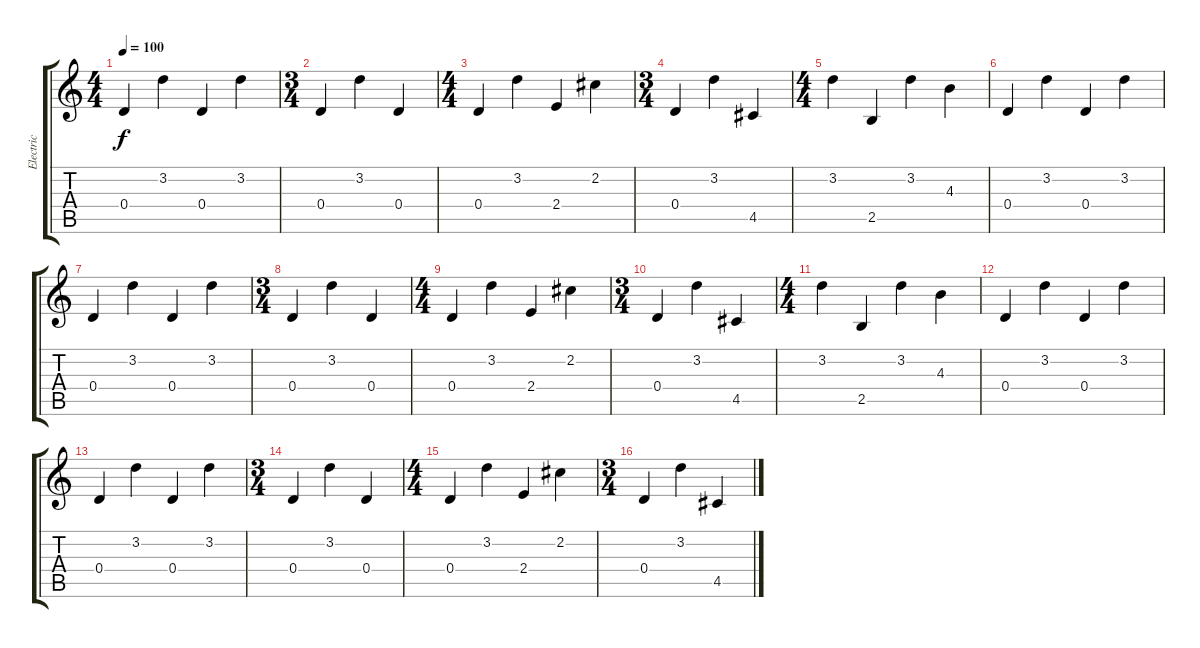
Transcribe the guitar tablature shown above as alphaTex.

\track ("Electric" "Electric") {instrument overdrivenguitar}
\staff {score tabs}
\tuning (E4 B3 G3 D3 A2 E2) {hide}
\ts (4 4)
\tempo 100
\clef g2
\ks c
0.4.4{dy f} 3.2.4 0.4.4 3.2.4 |
\ts (3 4)
0.4.4 3.2.4 0.4.4 |
\ts (4 4)
0.4.4 3.2.4 2.4.4 2.2.4 |
\ts (3 4)
0.4.4 3.2.4 4.5.4 |
\ts (4 4)
3.2.4 2.5.4 3.2.4 4.3.4 |
0.4.4 3.2.4 0.4.4 3.2.4 |
0.4.4 3.2.4 0.4.4 3.2.4 |
\ts (3 4)
0.4.4 3.2.4 0.4.4 |
\ts (4 4)
0.4.4 3.2.4 2.4.4 2.2.4 |
\ts (3 4)
0.4.4 3.2.4 4.5.4 |
\ts (4 4)
3.2.4 2.5.4 3.2.4 4.3.4 |
0.4.4 3.2.4 0.4.4 3.2.4 |
0.4.4 3.2.4 0.4.4 3.2.4 |
\ts (3 4)
0.4.4 3.2.4 0.4.4 |
\ts (4 4)
0.4.4 3.2.4 2.4.4 2.2.4 |
\ts (3 4)
0.4.4 3.2.4 4.5.4
